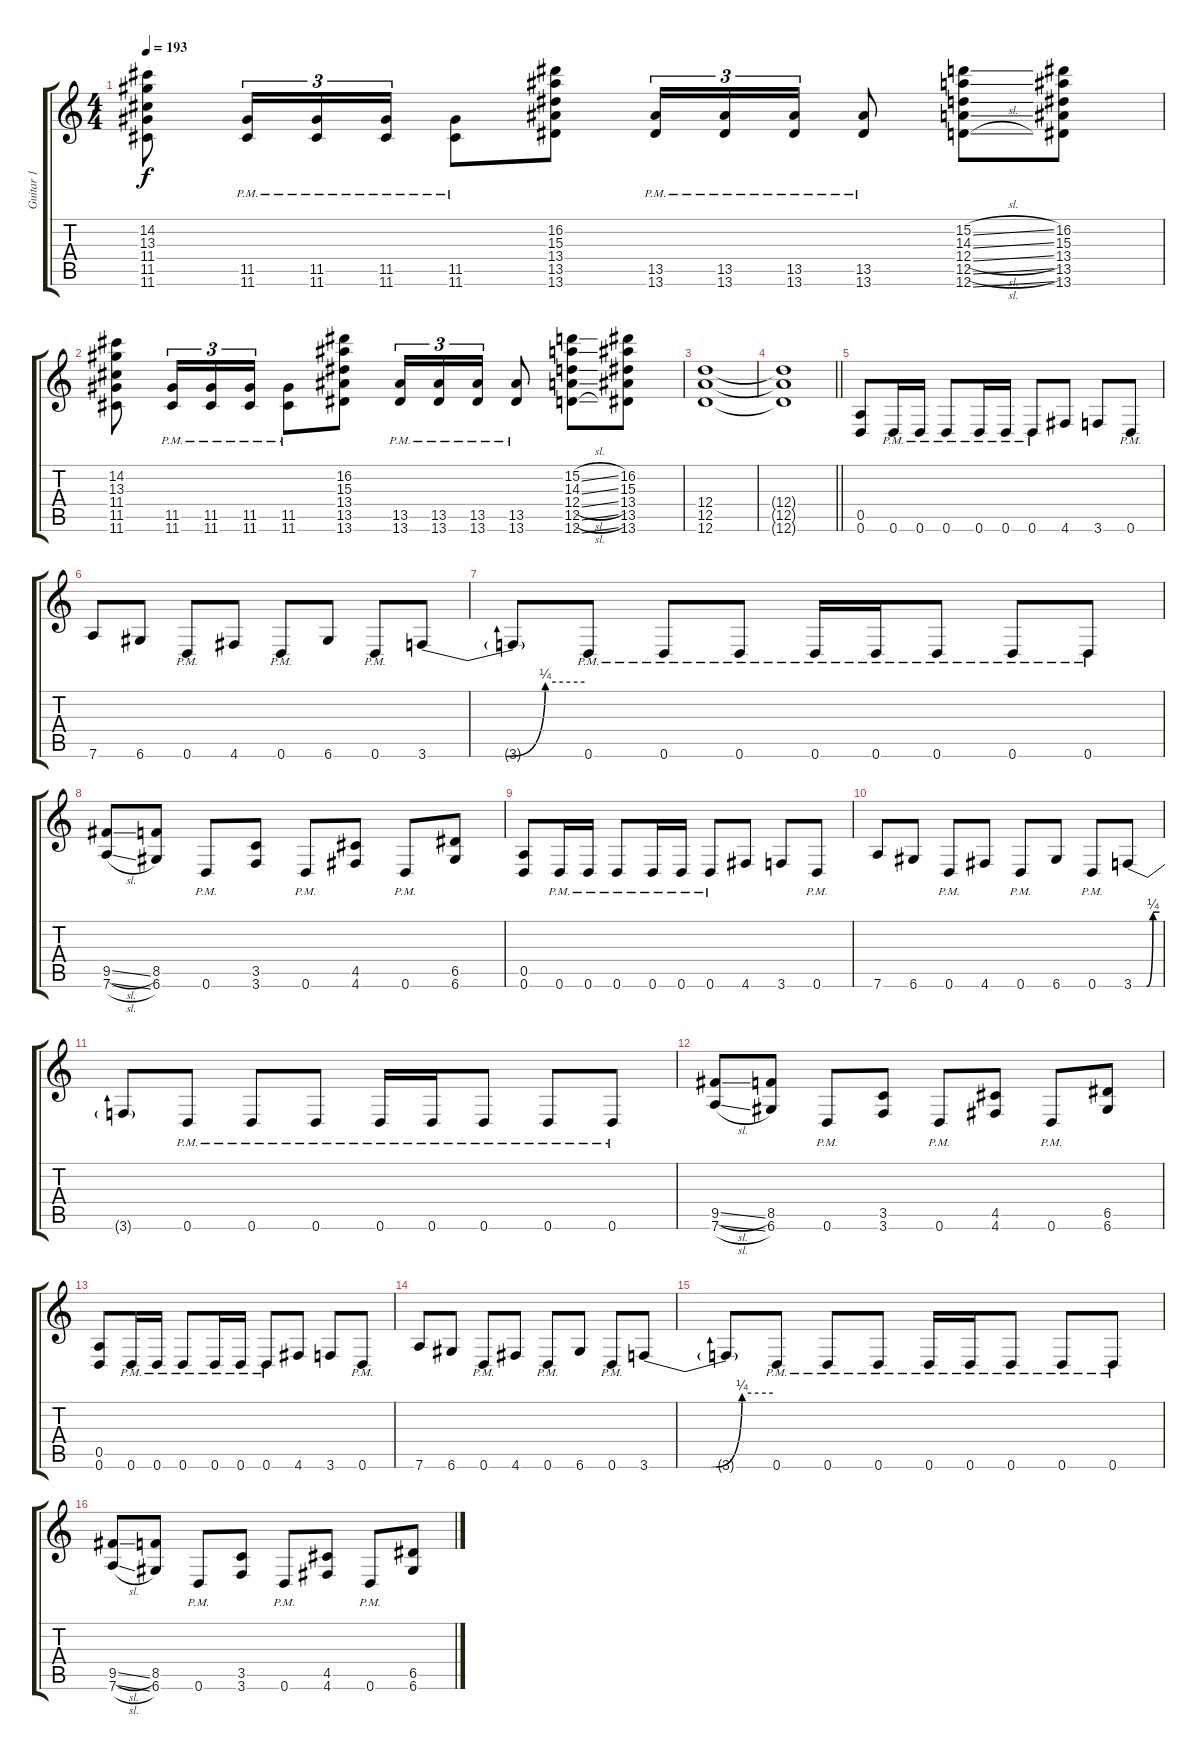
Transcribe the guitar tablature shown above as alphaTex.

\track ("Guitar 1" "Guitar 1") {instrument distortionguitar}
\staff {score tabs}
\tuning (E4 B3 G3 D3 A2 D2) {hide}
\ts (4 4)
\tempo 193
\clef g2
\ks c
(14.2 13.3 11.4 11.5 11.6).8{dy f} (11.5{pm} 11.6{pm}).16{tu (3 2)} (11.5{pm} 11.6{pm}).16{tu (3 2)} (11.5{pm} 11.6{pm}).16{tu (3 2)} (11.5{pm} 11.6{pm}).8 (16.2 15.3 13.4 13.5 13.6).8 (13.5{pm} 13.6{pm}).16{tu (3 2)} (13.5{pm} 13.6{pm}).16{tu (3 2)} (13.5{pm} 13.6{pm}).16{tu (3 2)} (13.5{pm} 13.6{pm}).8 (15.2{sl} 14.3{sl} 12.4{sl} 12.5{sl} 12.6{sl}).8 (16.2 15.3 13.4 13.5 13.6).8 |
(14.2 13.3 11.4 11.5 11.6).8 (11.5{pm} 11.6{pm}).16{tu (3 2)} (11.5{pm} 11.6{pm}).16{tu (3 2)} (11.5{pm} 11.6{pm}).16{tu (3 2)} (11.5{pm} 11.6{pm}).8 (16.2 15.3 13.4 13.5 13.6).8 (13.5{pm} 13.6{pm}).16{tu (3 2)} (13.5{pm} 13.6{pm}).16{tu (3 2)} (13.5{pm} 13.6{pm}).16{tu (3 2)} (13.5{pm} 13.6{pm}).8 (15.2{sl} 14.3{sl} 12.4{sl} 12.5{sl} 12.6{sl}).8 (16.2 15.3 13.4 13.5 13.6).8 |
(12.4 12.5 12.6).1 |
\barLineRight lightlight
(12.4{t} 12.5{t} 12.6{t}).1 |
\section ("" "")
(0.5 0.6).8 0.6{pm}.16 0.6{pm}.16 0.6{pm}.8 0.6{pm}.16 0.6{pm}.16 0.6{pm}.8 4.6.8 3.6.8 0.6{pm}.8 |
7.6.8 6.6.8 0.6{pm}.8 4.6.8 0.6{pm}.8 6.6.8 0.6{pm}.8 3.6{be (custom 0 0 30 0 45 1 60 1)}.8 |
3.6{t}.8 0.6{pm}.8 0.6{pm}.8 0.6{pm}.8 0.6{pm}.16 0.6{pm}.16 0.6{pm}.8 0.6{pm}.8 0.6{pm}.8 |
(9.5{sl} 7.6{sl}).8 (8.5 6.6).8 0.6{pm}.8 (3.5 3.6).8 0.6{pm}.8 (4.5 4.6).8 0.6{pm}.8 (6.5 6.6).8 |
(0.5 0.6).8 0.6{pm}.16 0.6{pm}.16 0.6{pm}.8 0.6{pm}.16 0.6{pm}.16 0.6{pm}.8 4.6.8 3.6.8 0.6{pm}.8 |
7.6.8 6.6.8 0.6{pm}.8 4.6.8 0.6{pm}.8 6.6.8 0.6{pm}.8 3.6{be (custom 0 0 30 0 45 1 60 1)}.8 |
3.6{t}.8 0.6{pm}.8 0.6{pm}.8 0.6{pm}.8 0.6{pm}.16 0.6{pm}.16 0.6{pm}.8 0.6{pm}.8 0.6{pm}.8 |
(9.5{sl} 7.6{sl}).8 (8.5 6.6).8 0.6{pm}.8 (3.5 3.6).8 0.6{pm}.8 (4.5 4.6).8 0.6{pm}.8 (6.5 6.6).8 |
(0.5 0.6).8 0.6{pm}.16 0.6{pm}.16 0.6{pm}.8 0.6{pm}.16 0.6{pm}.16 0.6{pm}.8 4.6.8 3.6.8 0.6{pm}.8 |
7.6.8 6.6.8 0.6{pm}.8 4.6.8 0.6{pm}.8 6.6.8 0.6{pm}.8 3.6{be (custom 0 0 30 0 45 1 60 1)}.8 |
3.6{t}.8 0.6{pm}.8 0.6{pm}.8 0.6{pm}.8 0.6{pm}.16 0.6{pm}.16 0.6{pm}.8 0.6{pm}.8 0.6{pm}.8 |
(9.5{sl} 7.6{sl}).8 (8.5 6.6).8 0.6{pm}.8 (3.5 3.6).8 0.6{pm}.8 (4.5 4.6).8 0.6{pm}.8 (6.5 6.6).8
